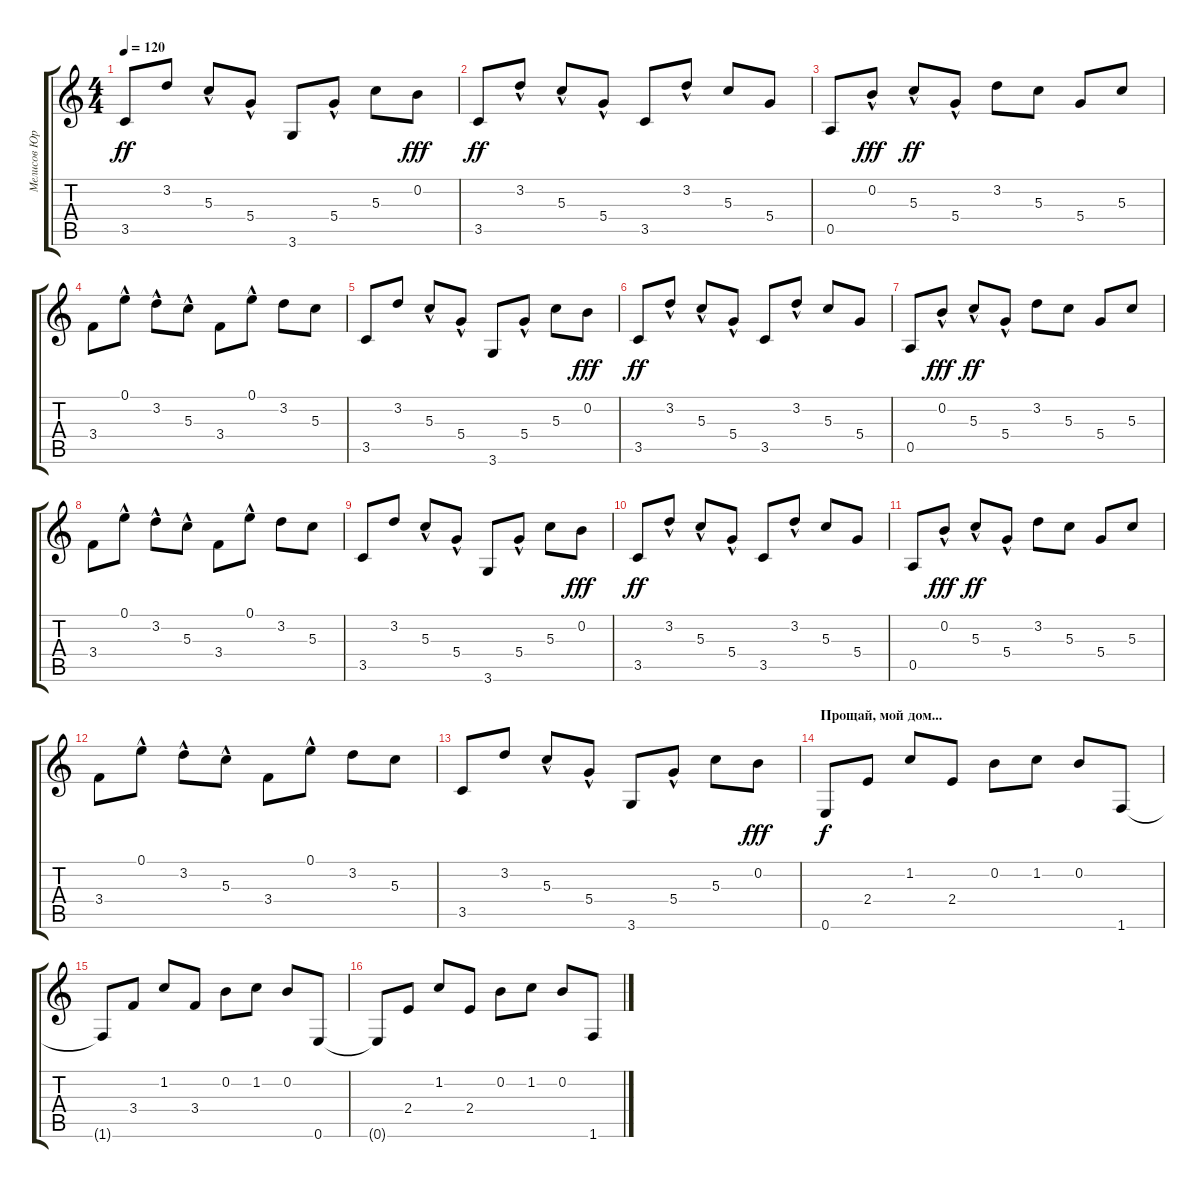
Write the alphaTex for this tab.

\track ("Мелисов Юрий" "Мелисов Юр") {instrument acousticguitarsteel}
\staff {score tabs}
\tuning (E4 B3 G3 D3 A2 E2) {hide}
\ts (4 4)
\tempo 120
\clef g2
\ks c
3.5.8{dy ff} 3.2.8 5.3{hac}.8 5.4{hac}.8 3.6.8 5.4{hac}.8 5.3.8 0.2.8{dy fff} |
3.5.8{dy ff} 3.2{hac}.8 5.3{hac}.8 5.4{hac}.8 3.5.8 3.2{hac}.8 5.3.8 5.4.8 |
0.5.8 0.2{hac}.8{dy fff} 5.3{hac}.8{dy ff} 5.4{hac}.8 3.2.8 5.3.8 5.4.8 5.3.8 |
3.4.8 0.1{hac}.8 3.2{hac}.8 5.3{hac}.8 3.4.8 0.1{hac}.8 3.2.8 5.3.8 |
3.5.8 3.2.8 5.3{hac}.8 5.4{hac}.8 3.6.8 5.4{hac}.8 5.3.8 0.2.8{dy fff} |
3.5.8{dy ff} 3.2{hac}.8 5.3{hac}.8 5.4{hac}.8 3.5.8 3.2{hac}.8 5.3.8 5.4.8 |
0.5.8 0.2{hac}.8{dy fff} 5.3{hac}.8{dy ff} 5.4{hac}.8 3.2.8 5.3.8 5.4.8 5.3.8 |
3.4.8 0.1{hac}.8 3.2{hac}.8 5.3{hac}.8 3.4.8 0.1{hac}.8 3.2.8 5.3.8 |
3.5.8 3.2.8 5.3{hac}.8 5.4{hac}.8 3.6.8 5.4{hac}.8 5.3.8 0.2.8{dy fff} |
3.5.8{dy ff} 3.2{hac}.8 5.3{hac}.8 5.4{hac}.8 3.5.8 3.2{hac}.8 5.3.8 5.4.8 |
0.5.8 0.2{hac}.8{dy fff} 5.3{hac}.8{dy ff} 5.4{hac}.8 3.2.8 5.3.8 5.4.8 5.3.8 |
3.4.8 0.1{hac}.8 3.2{hac}.8 5.3{hac}.8 3.4.8 0.1{hac}.8 3.2.8 5.3.8 |
3.5.8 3.2.8 5.3{hac}.8 5.4{hac}.8 3.6.8 5.4{hac}.8 5.3.8 0.2.8{dy fff} |
\section ("" "Прощай, мой дом...")
0.6.8{dy f} 2.4.8 1.2.8 2.4.8 0.2.8 1.2.8 0.2.8 1.6.8 |
1.6{t}.8 3.4.8 1.2.8 3.4.8 0.2.8 1.2.8 0.2.8 0.6.8 |
0.6{t}.8 2.4.8 1.2.8 2.4.8 0.2.8 1.2.8 0.2.8 1.6.8
